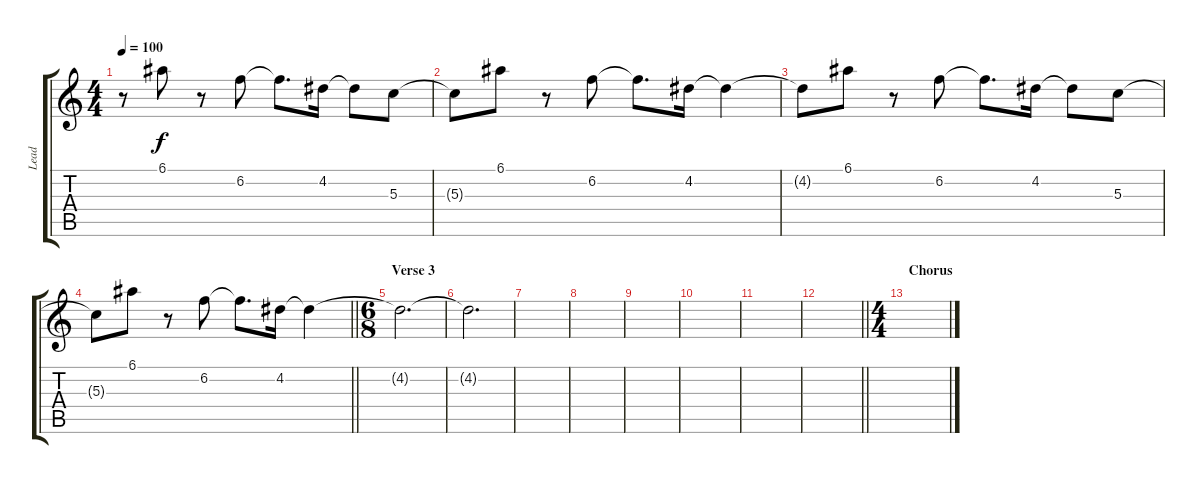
\track ("Lead" "Lead") {instrument distortionguitar}
\staff {score tabs}
\tuning (E4 B3 G3 D3 A2 E2) {hide}
\ts (4 4)
\tempo 100
\clef g2
\ks c
r.8{dy f} 6.1.8 r.8 6.2.8 6.2{t}.8{d} 4.2.16 4.2{t}.8 5.3.8 |
5.3{t}.8 6.1.8 r.8 6.2.8 6.2{t}.8{d} 4.2.16 4.2{t}.4 |
4.2{t}.8 6.1.8 r.8 6.2.8 6.2{t}.8{d} 4.2.16 4.2{t}.8 5.3.8 |
\barLineRight lightlight
5.3{t}.8 6.1.8 r.8 6.2.8 6.2{t}.8{d} 4.2.16 4.2{t}.4 |
\ts (6 8)
\section ("" "Verse 3")
4.2{t}.2{d} |
4.2{t}.2{d} |
|
|
|
|
|
\barLineRight lightlight
|
\ts (4 4)
\section ("" "Chorus")
